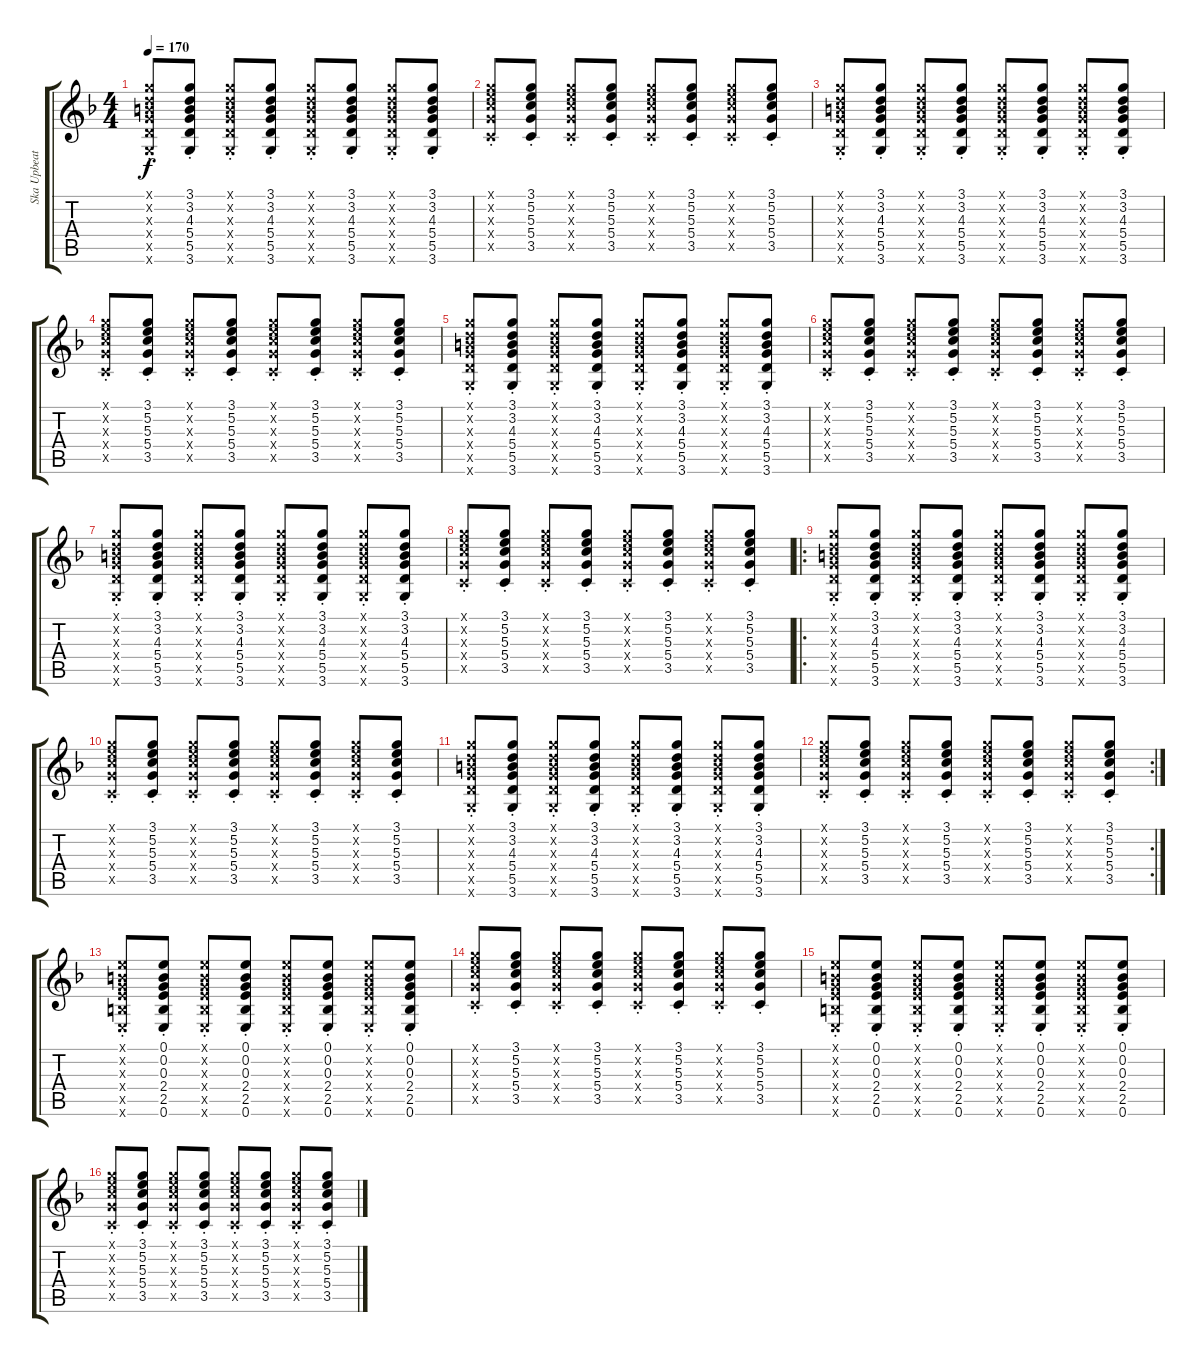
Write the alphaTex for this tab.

\track ("Ska Upbeats" "Ska Upbeat") {instrument distortionguitar}
\staff {score tabs}
\tuning (E4 B3 G3 D3 A2 E2) {hide}
\ts (4 4)
\tempo 170
\clef g2
\ks f
(3.1{st x} 3.2{st x} 4.3{st x} 5.4{st x} 5.5{st x} 3.6{st x}).8{dy f} (3.1{st} 3.2{st} 4.3{st} 5.4{st} 5.5{st} 3.6{st}).8 (3.1{st x} 3.2{st x} 4.3{st x} 5.4{st x} 5.5{st x} 3.6{st x}).8 (3.1{st} 3.2{st} 4.3{st} 5.4{st} 5.5{st} 3.6{st}).8 (3.1{st x} 3.2{st x} 4.3{st x} 5.4{st x} 5.5{st x} 3.6{st x}).8 (3.1{st} 3.2{st} 4.3{st} 5.4{st} 5.5{st} 3.6{st}).8 (3.1{st x} 3.2{st x} 4.3{st x} 5.4{st x} 5.5{st x} 3.6{st x}).8 (3.1{st} 3.2{st} 4.3{st} 5.4{st} 5.5{st} 3.6{st}).8 |
(3.1{st x} 5.2{st x} 5.3{st x} 5.4{st x} 3.5{st x}).8 (3.1{st} 5.2{st} 5.3{st} 5.4{st} 3.5{st}).8 (3.1{st x} 5.2{st x} 5.3{st x} 5.4{st x} 3.5{st x}).8 (3.1{st} 5.2{st} 5.3{st} 5.4{st} 3.5{st}).8 (3.1{st x} 5.2{st x} 5.3{st x} 5.4{st x} 3.5{st x}).8 (3.1{st} 5.2{st} 5.3{st} 5.4{st} 3.5{st}).8 (3.1{st x} 5.2{st x} 5.3{st x} 5.4{st x} 3.5{st x}).8 (3.1{st} 5.2{st} 5.3{st} 5.4{st} 3.5{st}).8 |
(3.1{st x} 3.2{st x} 4.3{st x} 5.4{st x} 5.5{st x} 3.6{st x}).8 (3.1{st} 3.2{st} 4.3{st} 5.4{st} 5.5{st} 3.6{st}).8 (3.1{st x} 3.2{st x} 4.3{st x} 5.4{st x} 5.5{st x} 3.6{st x}).8 (3.1{st} 3.2{st} 4.3{st} 5.4{st} 5.5{st} 3.6{st}).8 (3.1{st x} 3.2{st x} 4.3{st x} 5.4{st x} 5.5{st x} 3.6{st x}).8 (3.1{st} 3.2{st} 4.3{st} 5.4{st} 5.5{st} 3.6{st}).8 (3.1{st x} 3.2{st x} 4.3{st x} 5.4{st x} 5.5{st x} 3.6{st x}).8 (3.1{st} 3.2{st} 4.3{st} 5.4{st} 5.5{st} 3.6{st}).8 |
(3.1{st x} 5.2{st x} 5.3{st x} 5.4{st x} 3.5{st x}).8 (3.1{st} 5.2{st} 5.3{st} 5.4{st} 3.5{st}).8 (3.1{st x} 5.2{st x} 5.3{st x} 5.4{st x} 3.5{st x}).8 (3.1{st} 5.2{st} 5.3{st} 5.4{st} 3.5{st}).8 (3.1{st x} 5.2{st x} 5.3{st x} 5.4{st x} 3.5{st x}).8 (3.1{st} 5.2{st} 5.3{st} 5.4{st} 3.5{st}).8 (3.1{st x} 5.2{st x} 5.3{st x} 5.4{st x} 3.5{st x}).8 (3.1{st} 5.2{st} 5.3{st} 5.4{st} 3.5{st}).8 |
(3.1{st x} 3.2{st x} 4.3{st x} 5.4{st x} 5.5{st x} 3.6{st x}).8 (3.1{st} 3.2{st} 4.3{st} 5.4{st} 5.5{st} 3.6{st}).8 (3.1{st x} 3.2{st x} 4.3{st x} 5.4{st x} 5.5{st x} 3.6{st x}).8 (3.1{st} 3.2{st} 4.3{st} 5.4{st} 5.5{st} 3.6{st}).8 (3.1{st x} 3.2{st x} 4.3{st x} 5.4{st x} 5.5{st x} 3.6{st x}).8 (3.1{st} 3.2{st} 4.3{st} 5.4{st} 5.5{st} 3.6{st}).8 (3.1{st x} 3.2{st x} 4.3{st x} 5.4{st x} 5.5{st x} 3.6{st x}).8 (3.1{st} 3.2{st} 4.3{st} 5.4{st} 5.5{st} 3.6{st}).8 |
(3.1{st x} 5.2{st x} 5.3{st x} 5.4{st x} 3.5{st x}).8 (3.1{st} 5.2{st} 5.3{st} 5.4{st} 3.5{st}).8 (3.1{st x} 5.2{st x} 5.3{st x} 5.4{st x} 3.5{st x}).8 (3.1{st} 5.2{st} 5.3{st} 5.4{st} 3.5{st}).8 (3.1{st x} 5.2{st x} 5.3{st x} 5.4{st x} 3.5{st x}).8 (3.1{st} 5.2{st} 5.3{st} 5.4{st} 3.5{st}).8 (3.1{st x} 5.2{st x} 5.3{st x} 5.4{st x} 3.5{st x}).8 (3.1{st} 5.2{st} 5.3{st} 5.4{st} 3.5{st}).8 |
(3.1{st x} 3.2{st x} 4.3{st x} 5.4{st x} 5.5{st x} 3.6{st x}).8 (3.1{st} 3.2{st} 4.3{st} 5.4{st} 5.5{st} 3.6{st}).8 (3.1{st x} 3.2{st x} 4.3{st x} 5.4{st x} 5.5{st x} 3.6{st x}).8 (3.1{st} 3.2{st} 4.3{st} 5.4{st} 5.5{st} 3.6{st}).8 (3.1{st x} 3.2{st x} 4.3{st x} 5.4{st x} 5.5{st x} 3.6{st x}).8 (3.1{st} 3.2{st} 4.3{st} 5.4{st} 5.5{st} 3.6{st}).8 (3.1{st x} 3.2{st x} 4.3{st x} 5.4{st x} 5.5{st x} 3.6{st x}).8 (3.1{st} 3.2{st} 4.3{st} 5.4{st} 5.5{st} 3.6{st}).8 |
(3.1{st x} 5.2{st x} 5.3{st x} 5.4{st x} 3.5{st x}).8 (3.1{st} 5.2{st} 5.3{st} 5.4{st} 3.5{st}).8 (3.1{st x} 5.2{st x} 5.3{st x} 5.4{st x} 3.5{st x}).8 (3.1{st} 5.2{st} 5.3{st} 5.4{st} 3.5{st}).8 (3.1{st x} 5.2{st x} 5.3{st x} 5.4{st x} 3.5{st x}).8 (3.1{st} 5.2{st} 5.3{st} 5.4{st} 3.5{st}).8 (3.1{st x} 5.2{st x} 5.3{st x} 5.4{st x} 3.5{st x}).8 (3.1{st} 5.2{st} 5.3{st} 5.4{st} 3.5{st}).8 |
\ro
(3.1{st x} 3.2{st x} 4.3{st x} 5.4{st x} 5.5{st x} 3.6{st x}).8 (3.1{st} 3.2{st} 4.3{st} 5.4{st} 5.5{st} 3.6{st}).8 (3.1{st x} 3.2{st x} 4.3{st x} 5.4{st x} 5.5{st x} 3.6{st x}).8 (3.1{st} 3.2{st} 4.3{st} 5.4{st} 5.5{st} 3.6{st}).8 (3.1{st x} 3.2{st x} 4.3{st x} 5.4{st x} 5.5{st x} 3.6{st x}).8 (3.1{st} 3.2{st} 4.3{st} 5.4{st} 5.5{st} 3.6{st}).8 (3.1{st x} 3.2{st x} 4.3{st x} 5.4{st x} 5.5{st x} 3.6{st x}).8 (3.1{st} 3.2{st} 4.3{st} 5.4{st} 5.5{st} 3.6{st}).8 |
(3.1{st x} 5.2{st x} 5.3{st x} 5.4{st x} 3.5{st x}).8 (3.1{st} 5.2{st} 5.3{st} 5.4{st} 3.5{st}).8 (3.1{st x} 5.2{st x} 5.3{st x} 5.4{st x} 3.5{st x}).8 (3.1{st} 5.2{st} 5.3{st} 5.4{st} 3.5{st}).8 (3.1{st x} 5.2{st x} 5.3{st x} 5.4{st x} 3.5{st x}).8 (3.1{st} 5.2{st} 5.3{st} 5.4{st} 3.5{st}).8 (3.1{st x} 5.2{st x} 5.3{st x} 5.4{st x} 3.5{st x}).8 (3.1{st} 5.2{st} 5.3{st} 5.4{st} 3.5{st}).8 |
(3.1{st x} 3.2{st x} 4.3{st x} 5.4{st x} 5.5{st x} 3.6{st x}).8 (3.1{st} 3.2{st} 4.3{st} 5.4{st} 5.5{st} 3.6{st}).8 (3.1{st x} 3.2{st x} 4.3{st x} 5.4{st x} 5.5{st x} 3.6{st x}).8 (3.1{st} 3.2{st} 4.3{st} 5.4{st} 5.5{st} 3.6{st}).8 (3.1{st x} 3.2{st x} 4.3{st x} 5.4{st x} 5.5{st x} 3.6{st x}).8 (3.1{st} 3.2{st} 4.3{st} 5.4{st} 5.5{st} 3.6{st}).8 (3.1{st x} 3.2{st x} 4.3{st x} 5.4{st x} 5.5{st x} 3.6{st x}).8 (3.1{st} 3.2{st} 4.3{st} 5.4{st} 5.5{st} 3.6{st}).8 |
\rc 2
(3.1{st x} 5.2{st x} 5.3{st x} 5.4{st x} 3.5{st x}).8 (3.1{st} 5.2{st} 5.3{st} 5.4{st} 3.5{st}).8 (3.1{st x} 5.2{st x} 5.3{st x} 5.4{st x} 3.5{st x}).8 (3.1{st} 5.2{st} 5.3{st} 5.4{st} 3.5{st}).8 (3.1{st x} 5.2{st x} 5.3{st x} 5.4{st x} 3.5{st x}).8 (3.1{st} 5.2{st} 5.3{st} 5.4{st} 3.5{st}).8 (3.1{st x} 5.2{st x} 5.3{st x} 5.4{st x} 3.5{st x}).8 (3.1{st} 5.2{st} 5.3{st} 5.4{st} 3.5{st}).8 |
(0.1{st x} 0.2{st x} 0.3{st x} 2.4{st x} 2.5{st x} 0.6{st x}).8 (0.1{st} 0.2{st} 0.3{st} 2.4{st} 2.5{st} 0.6{st}).8 (0.1{st x} 0.2{st x} 0.3{st x} 2.4{st x} 2.5{st x} 0.6{st x}).8 (0.1{st} 0.2{st} 0.3{st} 2.4{st} 2.5{st} 0.6{st}).8 (0.1{st x} 0.2{st x} 0.3{st x} 2.4{st x} 2.5{st x} 0.6{st x}).8 (0.1{st} 0.2{st} 0.3{st} 2.4{st} 2.5{st} 0.6{st}).8 (0.1{st x} 0.2{st x} 0.3{st x} 2.4{st x} 2.5{st x} 0.6{st x}).8 (0.1{st} 0.2{st} 0.3{st} 2.4{st} 2.5{st} 0.6{st}).8 |
(3.1{st x} 5.2{st x} 5.3{st x} 5.4{st x} 3.5{st x}).8 (3.1{st} 5.2{st} 5.3{st} 5.4{st} 3.5{st}).8 (3.1{st x} 5.2{st x} 5.3{st x} 5.4{st x} 3.5{st x}).8 (3.1{st} 5.2{st} 5.3{st} 5.4{st} 3.5{st}).8 (3.1{st x} 5.2{st x} 5.3{st x} 5.4{st x} 3.5{st x}).8 (3.1{st} 5.2{st} 5.3{st} 5.4{st} 3.5{st}).8 (3.1{st x} 5.2{st x} 5.3{st x} 5.4{st x} 3.5{st x}).8 (3.1{st} 5.2{st} 5.3{st} 5.4{st} 3.5{st}).8 |
(0.1{st x} 0.2{st x} 0.3{st x} 2.4{st x} 2.5{st x} 0.6{st x}).8 (0.1{st} 0.2{st} 0.3{st} 2.4{st} 2.5{st} 0.6{st}).8 (0.1{st x} 0.2{st x} 0.3{st x} 2.4{st x} 2.5{st x} 0.6{st x}).8 (0.1{st} 0.2{st} 0.3{st} 2.4{st} 2.5{st} 0.6{st}).8 (0.1{st x} 0.2{st x} 0.3{st x} 2.4{st x} 2.5{st x} 0.6{st x}).8 (0.1{st} 0.2{st} 0.3{st} 2.4{st} 2.5{st} 0.6{st}).8 (0.1{st x} 0.2{st x} 0.3{st x} 2.4{st x} 2.5{st x} 0.6{st x}).8 (0.1{st} 0.2{st} 0.3{st} 2.4{st} 2.5{st} 0.6{st}).8 |
(3.1{st x} 5.2{st x} 5.3{st x} 5.4{st x} 3.5{st x}).8 (3.1{st} 5.2{st} 5.3{st} 5.4{st} 3.5{st}).8 (3.1{st x} 5.2{st x} 5.3{st x} 5.4{st x} 3.5{st x}).8 (3.1{st} 5.2{st} 5.3{st} 5.4{st} 3.5{st}).8 (3.1{st x} 5.2{st x} 5.3{st x} 5.4{st x} 3.5{st x}).8 (3.1{st} 5.2{st} 5.3{st} 5.4{st} 3.5{st}).8 (3.1{st x} 5.2{st x} 5.3{st x} 5.4{st x} 3.5{st x}).8 (3.1{st} 5.2{st} 5.3{st} 5.4{st} 3.5{st}).8
